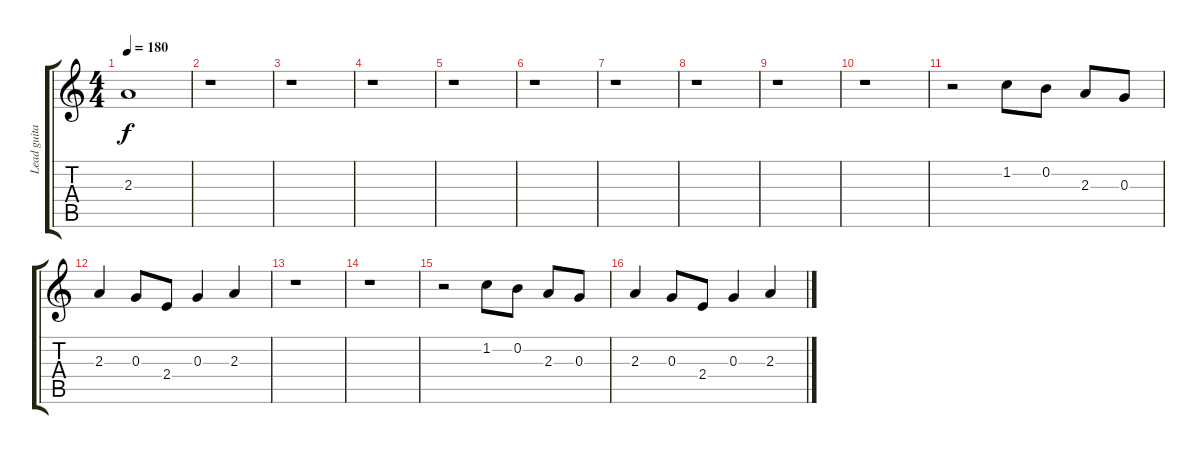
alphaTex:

\track ("Lead guitar" "Lead guita") {instrument distortionguitar}
\staff {score tabs}
\tuning (E4 B3 G3 D3 A2 E2) {hide}
\ts (4 4)
\tempo 180
\clef g2
\ks c
2.3{t}.1{dy f} |
r.1 |
r.1 |
r.1 |
r.1 |
r.1 |
r.1 |
r.1 |
r.1 |
r.1 |
r.2 1.2.8 0.2.8 2.3.8 0.3.8 |
2.3.4 0.3.8 2.4.8 0.3.4 2.3.4 |
r.1 |
r.1 |
r.2 1.2.8 0.2.8 2.3.8 0.3.8 |
2.3.4 0.3.8 2.4.8 0.3.4 2.3.4
